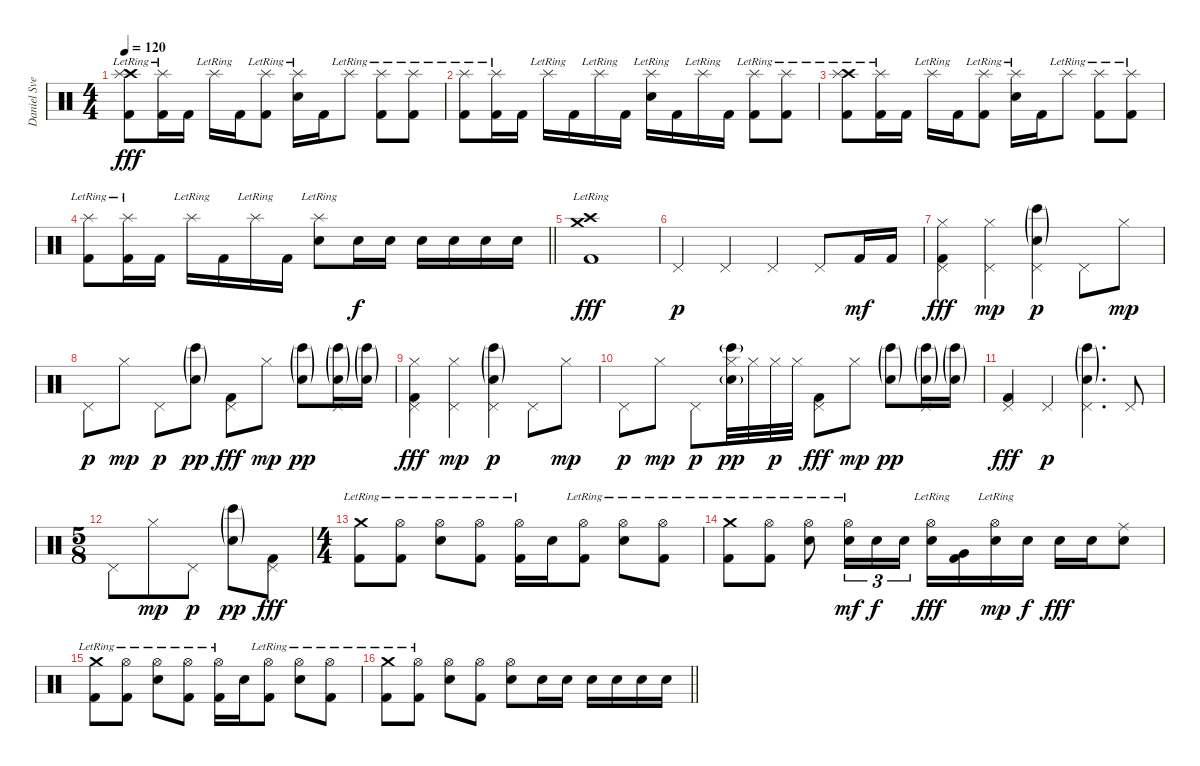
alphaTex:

\track ("Daniel Svensson" "Daniel Sve") {instrument percussion}
\staff {score}
\articulation defaults
\ts (4 4)
\tempo 120
\clef neutral
\ks c
("Crash high (hit)"{lr} "Splash (hit)"{lr} "Kick (hit) 2").8{dy fff} ("Splash (hit)"{lr} "Kick (hit) 2").16 "Kick (hit) 2".16 "Splash (hit)"{lr}.16 "Kick (hit) 2".16 ("Splash (hit)"{lr} "Kick (hit) 2").8 ("Splash (hit)"{lr} "Electric Snare (hit)").16 "Kick (hit) 2".16 "Splash (hit)"{lr}.8 ("Splash (hit)"{lr} "Kick (hit) 2").8 ("Splash (hit)"{lr} "Kick (hit) 2").8 |
("Splash (hit)"{lr} "Kick (hit) 2").8 ("Splash (hit)"{lr} "Kick (hit) 2").16 "Kick (hit) 2".16 "Splash (hit)"{lr}.16 "Kick (hit) 2".16 "Splash (hit)"{lr}.16 "Kick (hit) 2".16 ("Splash (hit)"{lr} "Electric Snare (hit)").16 "Kick (hit) 2".16 "Splash (hit)"{lr}.16 "Kick (hit) 2".16 ("Splash (hit)"{lr} "Kick (hit) 2").8 ("Splash (hit)"{lr} "Kick (hit) 2").8 |
("Crash high (hit)"{lr} "Splash (hit)"{lr} "Kick (hit) 2").8 ("Splash (hit)"{lr} "Kick (hit) 2").16 "Kick (hit) 2".16 "Splash (hit)"{lr}.16 "Kick (hit) 2".16 ("Splash (hit)"{lr} "Kick (hit) 2").8 ("Splash (hit)"{lr} "Electric Snare (hit)").16 "Kick (hit) 2".16 "Splash (hit)"{lr}.8 ("Splash (hit)"{lr} "Kick (hit) 2").8 ("Splash (hit)"{lr} "Kick (hit) 2").8 |
\barLineRight lightlight
("Splash (hit)"{lr} "Kick (hit) 2").8 ("Splash (hit)"{lr} "Kick (hit) 2").16 "Kick (hit) 2".16 "Splash (hit)"{lr}.16 "Kick (hit) 2".16 "Splash (hit)"{lr}.16 "Kick (hit) 2".16 ("Splash (hit)"{lr} "Electric Snare (hit)").8 "Electric Snare (hit)".16{dy f} "Electric Snare (hit)".16 "Electric Snare (hit)".16 "Electric Snare (hit)".16 "Electric Snare (hit)".16 "Electric Snare (hit)".16 |
("Crash high (hit)"{lr} "Crash medium (hit)"{lr} "Kick (hit) 2").1{dy fff} |
"Pedal Hi-Hat (hit)".4{dy p} "Pedal Hi-Hat (hit)".4 "Pedal Hi-Hat (hit)".4 "Pedal Hi-Hat (hit)".8 "Kick (hit) 2".16{dy mf} "Kick (hit) 2".16 |
("Pedal Hi-Hat (hit)" "Hi-Hat (closed)" "Kick (hit) 2").4{dy fff} ("Pedal Hi-Hat (hit)" "Hi-Hat (closed)").4{dy mp} ("Pedal Hi-Hat (hit)" "Bongo High (hit)"{g} "Electric Snare (hit)"{g}).4{dy p} "Pedal Hi-Hat (hit)".8 "Hi-Hat (closed)".8{dy mp} |
"Pedal Hi-Hat (hit)".8{dy p} "Hi-Hat (closed)".8{dy mp} "Pedal Hi-Hat (hit)".8{dy p} ("Bongo High (hit)"{g} "Electric Snare (hit)"{g}).8{dy pp} ("Pedal Hi-Hat (hit)" "Kick (hit) 2").8{dy fff} "Hi-Hat (closed)".8{dy mp} ("Bongo High (hit)"{g} "Electric Snare (hit)"{g}).8{dy pp} ("Pedal Hi-Hat (hit)" "Bongo High (hit)"{g} "Electric Snare (hit)"{g}).16 ("Bongo High (hit)"{g} "Electric Snare (hit)"{g}).16 |
("Pedal Hi-Hat (hit)" "Hi-Hat (closed)" "Kick (hit) 2").4{dy fff} ("Pedal Hi-Hat (hit)" "Hi-Hat (closed)").4{dy mp} ("Pedal Hi-Hat (hit)" "Bongo High (hit)"{g} "Electric Snare (hit)"{g}).4{dy p} "Pedal Hi-Hat (hit)".8 "Hi-Hat (closed)".8{dy mp} |
"Pedal Hi-Hat (hit)".8{dy p} "Hi-Hat (closed)".8{dy mp} "Pedal Hi-Hat (hit)".8{dy p} ("Hi-Hat (closed)" "Bongo High (hit)"{g} "Electric Snare (hit)"{g}).32{dy pp} "Hi-Hat (closed)".32 "Hi-Hat (closed)".32{dy p} "Hi-Hat (closed)".32 ("Pedal Hi-Hat (hit)" "Kick (hit) 2").8{dy fff} "Hi-Hat (closed)".8{dy mp} ("Bongo High (hit)"{g} "Electric Snare (hit)"{g}).8{dy pp} ("Pedal Hi-Hat (hit)" "Bongo High (hit)"{g} "Electric Snare (hit)"{g}).16 ("Bongo High (hit)"{g} "Electric Snare (hit)"{g}).16 |
("Pedal Hi-Hat (hit)" "Kick (hit) 2").4{dy fff} "Pedal Hi-Hat (hit)".4{dy p} ("Pedal Hi-Hat (hit)" "Bongo High (hit)"{g} "Electric Snare (hit)"{g}).4{d} "Pedal Hi-Hat (hit)".8 |
\ts (5 8)
"Pedal Hi-Hat (hit)".8 "Hi-Hat (closed)".8{dy mp} "Pedal Hi-Hat (hit)".8{dy p} ("Bongo High (hit)"{g} "Electric Snare (hit)"{g}).8{dy pp} ("Pedal Hi-Hat (hit)" "Kick (hit) 2").8{dy fff} |
\ts (4 4)
("Crash medium (hit)"{lr} "Kick (hit) 2").8 ("Hi-Hat (open)"{lr} "Kick (hit) 2").8 ("Hi-Hat (open)"{lr} "Electric Snare (hit)").8 ("Hi-Hat (open)"{lr} "Kick (hit) 2").8 ("Hi-Hat (open)"{lr} "Kick (hit) 2").16 "Electric Snare (hit)".16 ("Hi-Hat (open)"{lr} "Kick (hit) 2").8 ("Hi-Hat (open)"{lr} "Electric Snare (hit)").8 ("Hi-Hat (open)"{lr} "Kick (hit) 2").8 |
("Crash medium (hit)"{lr} "Kick (hit) 2").8 ("Hi-Hat (open)"{lr} "Kick (hit) 2").8 ("Hi-Hat (open)"{lr} "Electric Snare (hit)").8 ("Hi-Hat (open)"{lr} "Electric Snare (hit)").16{tu (3 2) dy mf} "Electric Snare (hit)".16{tu (3 2) dy f} "Electric Snare (hit)".16{tu (3 2)} ("Hi-Hat (open)"{lr} "Electric Snare (hit)").16{dy fff} ("Very Low Tom (hit)" "Kick (hit) 2").16 ("Hi-Hat (open)"{lr} "Electric Snare (hit)").16{dy mp} "Electric Snare (hit)".16{dy f} "Electric Snare (hit)".16{dy fff} "Electric Snare (hit)".16 ("Ride (middle)" "Electric Snare (hit)").8 |
("Crash medium (hit)"{lr} "Kick (hit) 2").8 ("Hi-Hat (open)"{lr} "Kick (hit) 2").8 ("Hi-Hat (open)"{lr} "Electric Snare (hit)").8 ("Hi-Hat (open)"{lr} "Kick (hit) 2").8 ("Hi-Hat (open)"{lr} "Kick (hit) 2").16 "Electric Snare (hit)".16 ("Hi-Hat (open)"{lr} "Kick (hit) 2").8 ("Hi-Hat (open)"{lr} "Electric Snare (hit)").8 ("Hi-Hat (open)"{lr} "Kick (hit) 2").8 |
\barLineRight lightlight
("Crash medium (hit)"{lr} "Kick (hit) 2").8 ("Hi-Hat (open)"{lr} "Kick (hit) 2").8 ("Hi-Hat (open)" "Electric Snare (hit)").8 ("Hi-Hat (open)" "Kick (hit) 2").8 ("Hi-Hat (open)" "Electric Snare (hit)").8 "Electric Snare (hit)".16 "Electric Snare (hit)".16 "Electric Snare (hit)".16 "Electric Snare (hit)".16 "Electric Snare (hit)".16 "Electric Snare (hit)".16
